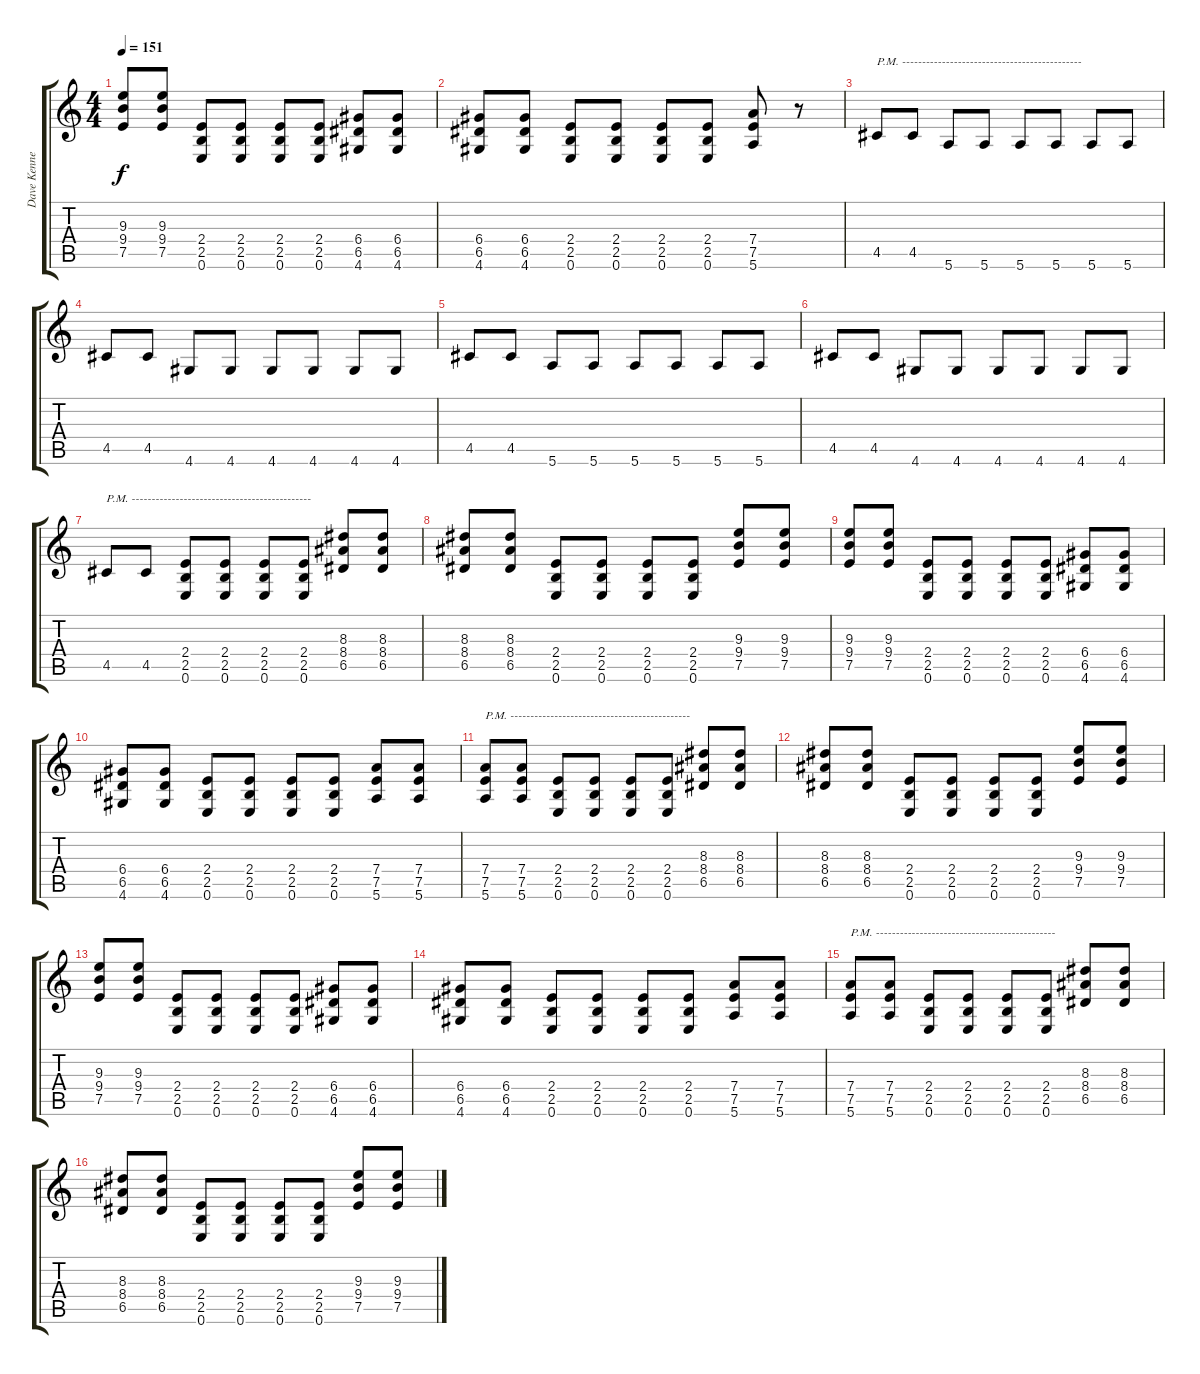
\track ("Dave Kennedy (Guitar)" "Dave Kenne") {instrument distortionguitar}
\staff {score tabs}
\tuning (E4 B3 G3 D3 A2 E2) {hide}
\ts (4 4)
\tempo 151
\clef g2
\ks c
(9.3 9.4 7.5).8{dy f} (9.3 9.4 7.5).8 (2.4 2.5 0.6).8 (2.4 2.5 0.6).8 (2.4 2.5 0.6).8 (2.4 2.5 0.6).8 (6.4 6.5 4.6).8 (6.4 6.5 4.6).8 |
(6.4 6.5 4.6).8 (6.4 6.5 4.6).8 (2.4 2.5 0.6).8 (2.4 2.5 0.6).8 (2.4 2.5 0.6).8 (2.4 2.5 0.6).8 (7.4 7.5 5.6).8 r.8 |
4.5.8{txt "P.M. ---------------------------------------------" instrument distortionguitar} 4.5.8 5.6.8 5.6.8 5.6.8 5.6.8 5.6.8 5.6.8 |
4.5.8 4.5.8 4.6.8 4.6.8 4.6.8 4.6.8 4.6.8 4.6.8 |
4.5.8 4.5.8 5.6.8 5.6.8 5.6.8 5.6.8 5.6.8 5.6.8 |
4.5.8 4.5.8 4.6.8 4.6.8 4.6.8 4.6.8 4.6.8 4.6.8 |
4.5.8{txt "P.M. ---------------------------------------------" instrument distortionguitar} 4.5.8 (2.4 2.5 0.6).8{volume 16} (2.4 2.5 0.6).8 (2.4 2.5 0.6).8 (2.4 2.5 0.6).8 (8.3 8.4 6.5).8 (8.3 8.4 6.5).8 |
(8.3 8.4 6.5).8 (8.3 8.4 6.5).8 (2.4 2.5 0.6).8 (2.4 2.5 0.6).8 (2.4 2.5 0.6).8 (2.4 2.5 0.6).8 (9.3 9.4 7.5).8 (9.3 9.4 7.5).8 |
(9.3 9.4 7.5).8 (9.3 9.4 7.5).8 (2.4 2.5 0.6).8 (2.4 2.5 0.6).8 (2.4 2.5 0.6).8 (2.4 2.5 0.6).8 (6.4 6.5 4.6).8 (6.4 6.5 4.6).8 |
(6.4 6.5 4.6).8 (6.4 6.5 4.6).8 (2.4 2.5 0.6).8 (2.4 2.5 0.6).8 (2.4 2.5 0.6).8 (2.4 2.5 0.6).8 (7.4 7.5 5.6).8 (7.4 7.5 5.6).8 |
(7.4 7.5 5.6).8{txt "P.M. ---------------------------------------------" instrument distortionguitar} (7.4 7.5 5.6).8 (2.4 2.5 0.6).8 (2.4 2.5 0.6).8 (2.4 2.5 0.6).8 (2.4 2.5 0.6).8 (8.3 8.4 6.5).8 (8.3 8.4 6.5).8 |
(8.3 8.4 6.5).8 (8.3 8.4 6.5).8 (2.4 2.5 0.6).8 (2.4 2.5 0.6).8 (2.4 2.5 0.6).8 (2.4 2.5 0.6).8 (9.3 9.4 7.5).8 (9.3 9.4 7.5).8 |
(9.3 9.4 7.5).8 (9.3 9.4 7.5).8 (2.4 2.5 0.6).8 (2.4 2.5 0.6).8 (2.4 2.5 0.6).8 (2.4 2.5 0.6).8 (6.4 6.5 4.6).8 (6.4 6.5 4.6).8 |
(6.4 6.5 4.6).8 (6.4 6.5 4.6).8 (2.4 2.5 0.6).8 (2.4 2.5 0.6).8 (2.4 2.5 0.6).8 (2.4 2.5 0.6).8 (7.4 7.5 5.6).8 (7.4 7.5 5.6).8 |
(7.4 7.5 5.6).8{txt "P.M. ---------------------------------------------" instrument distortionguitar} (7.4 7.5 5.6).8 (2.4 2.5 0.6).8 (2.4 2.5 0.6).8 (2.4 2.5 0.6).8 (2.4 2.5 0.6).8 (8.3 8.4 6.5).8 (8.3 8.4 6.5).8 |
(8.3 8.4 6.5).8 (8.3 8.4 6.5).8 (2.4 2.5 0.6).8 (2.4 2.5 0.6).8 (2.4 2.5 0.6).8 (2.4 2.5 0.6).8 (9.3 9.4 7.5).8 (9.3 9.4 7.5).8
